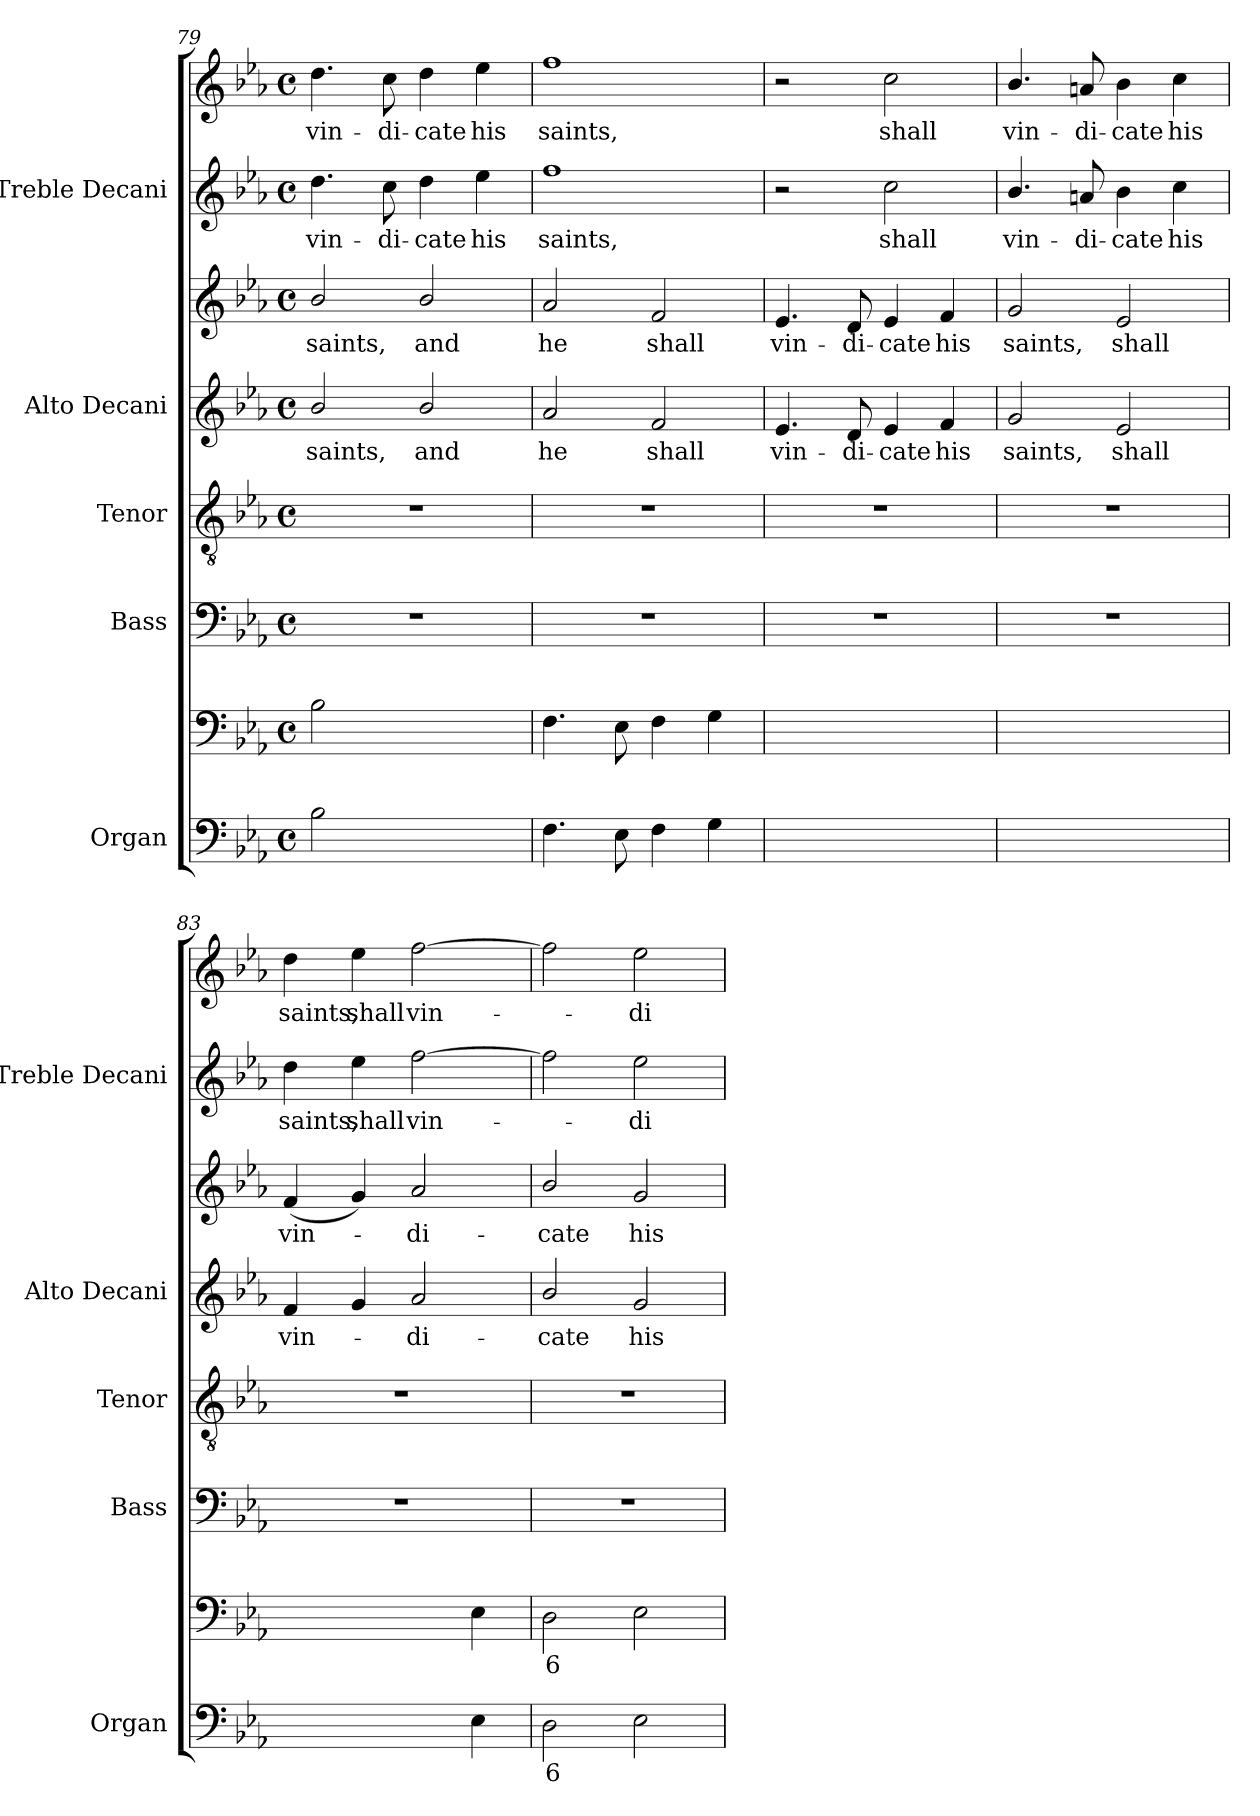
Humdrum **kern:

**kern	**text	**kern	**text	**kern	**kern	**kern	**text	**kern	**text	**kern	**text	**kern	**text
*part5	*part5	*part5	*part5	*part4	*part3	*part2	*part2	*part2	*part2	*part1	*part1	*part1	*part1
*staff8	*staff8	*staff7	*staff7	*staff6	*staff5	*staff4	*staff4	*staff3	*staff3	*staff2	*staff2	*staff1	*staff1
*I"Organ	*	*	*	*I"Bass	*I"Tenor	*I"Alto Decani	*	*	*	*I"Treble Decani	*	*	*
*I'Organ	*	*	*	*I'Bass	*I'Tenor	*I'Alto Decani	*	*	*	*I'Treble Decani	*	*	*
!!LO:LB:g=z
*clefF4	*	*clefF4	*	*clefF4	*clefGv2	*clefG2	*	*clefG2	*	*clefG2	*	*clefG2	*
*k[b-e-a-]	*	*k[b-e-a-]	*	*k[b-e-a-]	*k[b-e-a-]	*k[b-e-a-]	*	*k[b-e-a-]	*	*k[b-e-a-]	*	*k[b-e-a-]	*
*E-:	*	*E-:	*	*E-:	*E-:	*E-:	*	*E-:	*	*E-:	*	*E-:	*
*M4/4	*	*M4/4	*	*M4/4	*M4/4	*M4/4	*	*M4/4	*	*M4/4	*	*M4/4	*
*met(c)	*	*met(c)	*	*met(c)	*met(c)	*met(c)	*	*met(c)	*	*met(c)	*	*met(c)	*
=79	=79	=79	=79	=79	=79	=79	=79	=79	=79	=79	=79	=79	=79
!	!	!	!	!	!	!	!LO:LY:b	!	!LO:LY:b	!	!LO:LY:b	!	!LO:LY:b
2B-	.	2B-	.	1r	1r	2b-/	saints,	2b-/	saints,	4.dd\	vin-	4.dd\	vin-
!	!	!	!	!	!	!	!	!	!	!	!LO:LY:b	!	!LO:LY:b
.	.	.	.	.	.	.	.	.	.	8cc	-di-	8cc	-di-
!	!LO:LY:b	!	!LO:LY:b	!	!	!	!LO:LY:b	!	!LO:LY:b	!	!LO:LY:b	!	!LO:LY:b
[4Gyy	5	[4Gyy	5	.	.	2b-/	and	2b-/	and	4dd	-cate	4dd	-cate
!	!LO:LY:b	!	!LO:LY:b	!	!	!	!	!	!	!	!LO:LY:b	!	!LO:LY:b
4Gyy]	6	4Gyy]	6	.	.	.	.	.	.	4ee-	his	4ee-	his
=80	=80	=80	=80	=80	=80	=80	=80	=80	=80	=80	=80	=80	=80
!	!	!	!	!	!	!	!LO:LY:b	!	!LO:LY:b	!	!LO:LY:b	!	!LO:LY:b
4.F\	.	4.F\	.	1r	1r	2a-	he	2a-	he	1ff	saints,	1ff	saints,
8E-	.	8E-	.	.	.	.	.	.	.	.	.	.	.
!	!	!	!	!	!	!	!LO:LY:b	!	!LO:LY:b	!	!	!	!
4F	.	4F	.	.	.	2f	shall	2f	shall	.	.	.	.
4G	.	4G	.	.	.	.	.	.	.	.	.	.	.
=81	=81	=81	=81	=81	=81	=81	=81	=81	=81	=81	=81	=81	=81
!	!	!	!	!	!	!	!LO:LY:b	!	!LO:LY:b	!	!	!	!
[2A-yy	.	[2A-yy	.	1r	1r	4.e-	vin-	4.e-	vin-	2r	.	2r	.
!	!	!	!	!	!	!	!LO:LY:b	!	!LO:LY:b	!	!	!	!
.	.	.	.	.	.	8d	-di-	8d	-di-	.	.	.	.
!	!LO:LY:b	!	!LO:LY:b	!	!	!	!LO:LY:b	!	!LO:LY:b	!	!LO:LY:b	!	!LO:LY:b
4A-yy_	5	4A-yy_	5	.	.	4e-	-cate	4e-	-cate	2cc	shall	2cc	shall
!	!LO:LY:b	!	!LO:LY:b	!	!	!	!LO:LY:b	!	!LO:LY:b	!	!	!	!
4A-yy]	6	4A-yy]	6	.	.	4f	his	4f	his	.	.	.	.
=82	=82	=82	=82	=82	=82	=82	=82	=82	=82	=82	=82	=82	=82
!	!LO:LY:b	!	!LO:LY:b	!	!	!	!LO:LY:b	!	!LO:LY:b	!	!LO:LY:b	!	!LO:LY:b
[2Gyy	5	[2Gyy	5	1r	1r	2g	saints,	2g	saints,	4.b-/	vin-	4.b-/	vin-
!	!	!	!	!	!	!	!	!	!	!	!LO:LY:b	!	!LO:LY:b
.	.	.	.	.	.	.	.	.	.	8an	-di-	8an	-di-
!	!LO:LY:b	!	!LO:LY:b	!	!	!	!LO:LY:b	!	!LO:LY:b	!	!LO:LY:b	!	!LO:LY:b
2Gyy]	6	2Gyy]	6	.	.	2e-	shall	2e-	shall	4b-	-cate	4b-	-cate
!	!	!	!	!	!	!	!	!	!	!	!LO:LY:b	!	!LO:LY:b
.	.	.	.	.	.	.	.	.	.	4cc	his	4cc	his
=83	=83	=83	=83	=83	=83	=83	=83	=83	=83	=83	=83	=83	=83
!	!LO:LY:b	!	!LO:LY:b	!	!	!	!LO:LY:b	!	!LO:LY:b	!	!LO:LY:b	!	!LO:LY:b
[2Fyy	6	[2Fyy	6	1r	1r	4f	vin-	(<4f	vin-	4dd	saints,	4dd	saints,
!	!	!	!	!	!	!	!	!	!	!	!LO:LY:b	!	!LO:LY:b
.	.	.	.	.	.	4g	.	4g)	.	4ee-	shall	4ee-	shall
!	!LO:LY:b	!	!LO:LY:b	!	!	!	!LO:LY:b	!	!LO:LY:b	!	!LO:LY:b	!	!LO:LY:b
4Fyy]	5	4Fyy]	5	.	.	2a-	di-	2a-	di-	[2ff	vin-	[2ff	vin-
4E-	.	4E-	.	.	.	.	.	.	.	.	.	.	.
=84	=84	=84	=84	=84	=84	=84	=84	=84	=84	=84	=84	=84	=84
!	!LO:LY:b	!	!LO:LY:b	!	!	!	!LO:LY:b	!	!LO:LY:b	!	!	!	!
2D	6	2D	6	1r	1r	2b-/	-cate	2b-/	-cate	2ff]	.	2ff]	.
!	!	!	!	!	!	!	!LO:LY:b	!	!LO:LY:b	!	!LO:LY:b	!	!LO:LY:b
2E-	.	2E-	.	.	.	2g	his	2g	his	2ee-	di-	2ee-	di-
=	=	=	=	=	=	=	=	=	=	=	=	=	=
*-	*-	*-	*-	*-	*-	*-	*-	*-	*-	*-	*-	*-	*-
